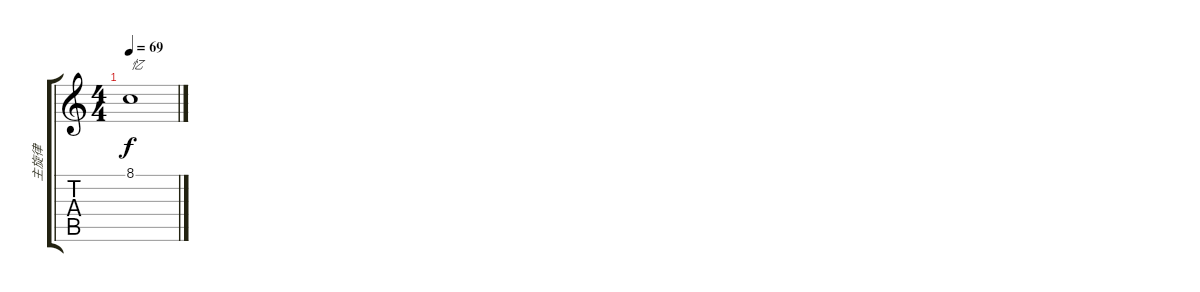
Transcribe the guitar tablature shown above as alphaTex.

\track ("主旋律" "主旋律") {instrument violin}
\staff {score tabs}
\tuning (E4 B3 G3 D3 A2 E2) {hide}
\ts (4 4)
\tempo 69
\clef g2
\ks c
8.1.1{txt "忆" dy f}
